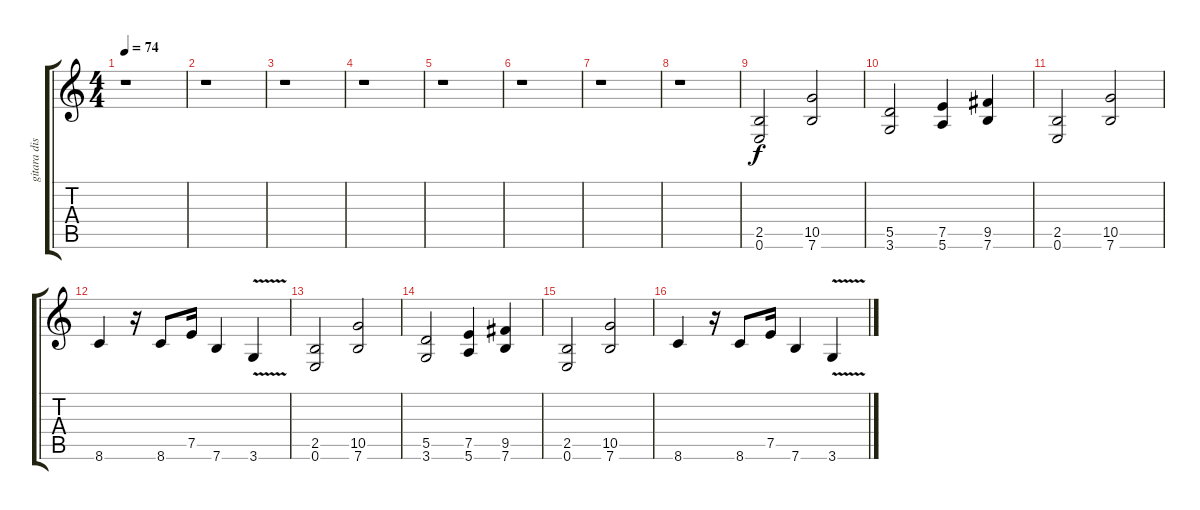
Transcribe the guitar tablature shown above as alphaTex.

\track ("gitara dist" "gitara dis") {instrument distortionguitar}
\staff {score tabs}
\tuning (E4 B3 G3 D3 A2 E2) {hide}
\ts (4 4)
\tempo 74
\clef g2
\ks c
r.1{dy f} |
r.1 |
r.1 |
r.1 |
r.1 |
r.1 |
r.1 |
r.1 |
(2.5 0.6).2 (10.5 7.6).2 |
(5.5 3.6).2 (7.5 5.6).4 (9.5 7.6).4 |
(2.5 0.6).2 (10.5 7.6).2 |
8.6.4 r.16 8.6.8 7.5.16 7.6.4 3.6{v}.4 |
(2.5 0.6).2 (10.5 7.6).2 |
(5.5 3.6).2 (7.5 5.6).4 (9.5 7.6).4 |
(2.5 0.6).2 (10.5 7.6).2 |
8.6.4 r.16 8.6.8 7.5.16 7.6.4 3.6{v}.4
